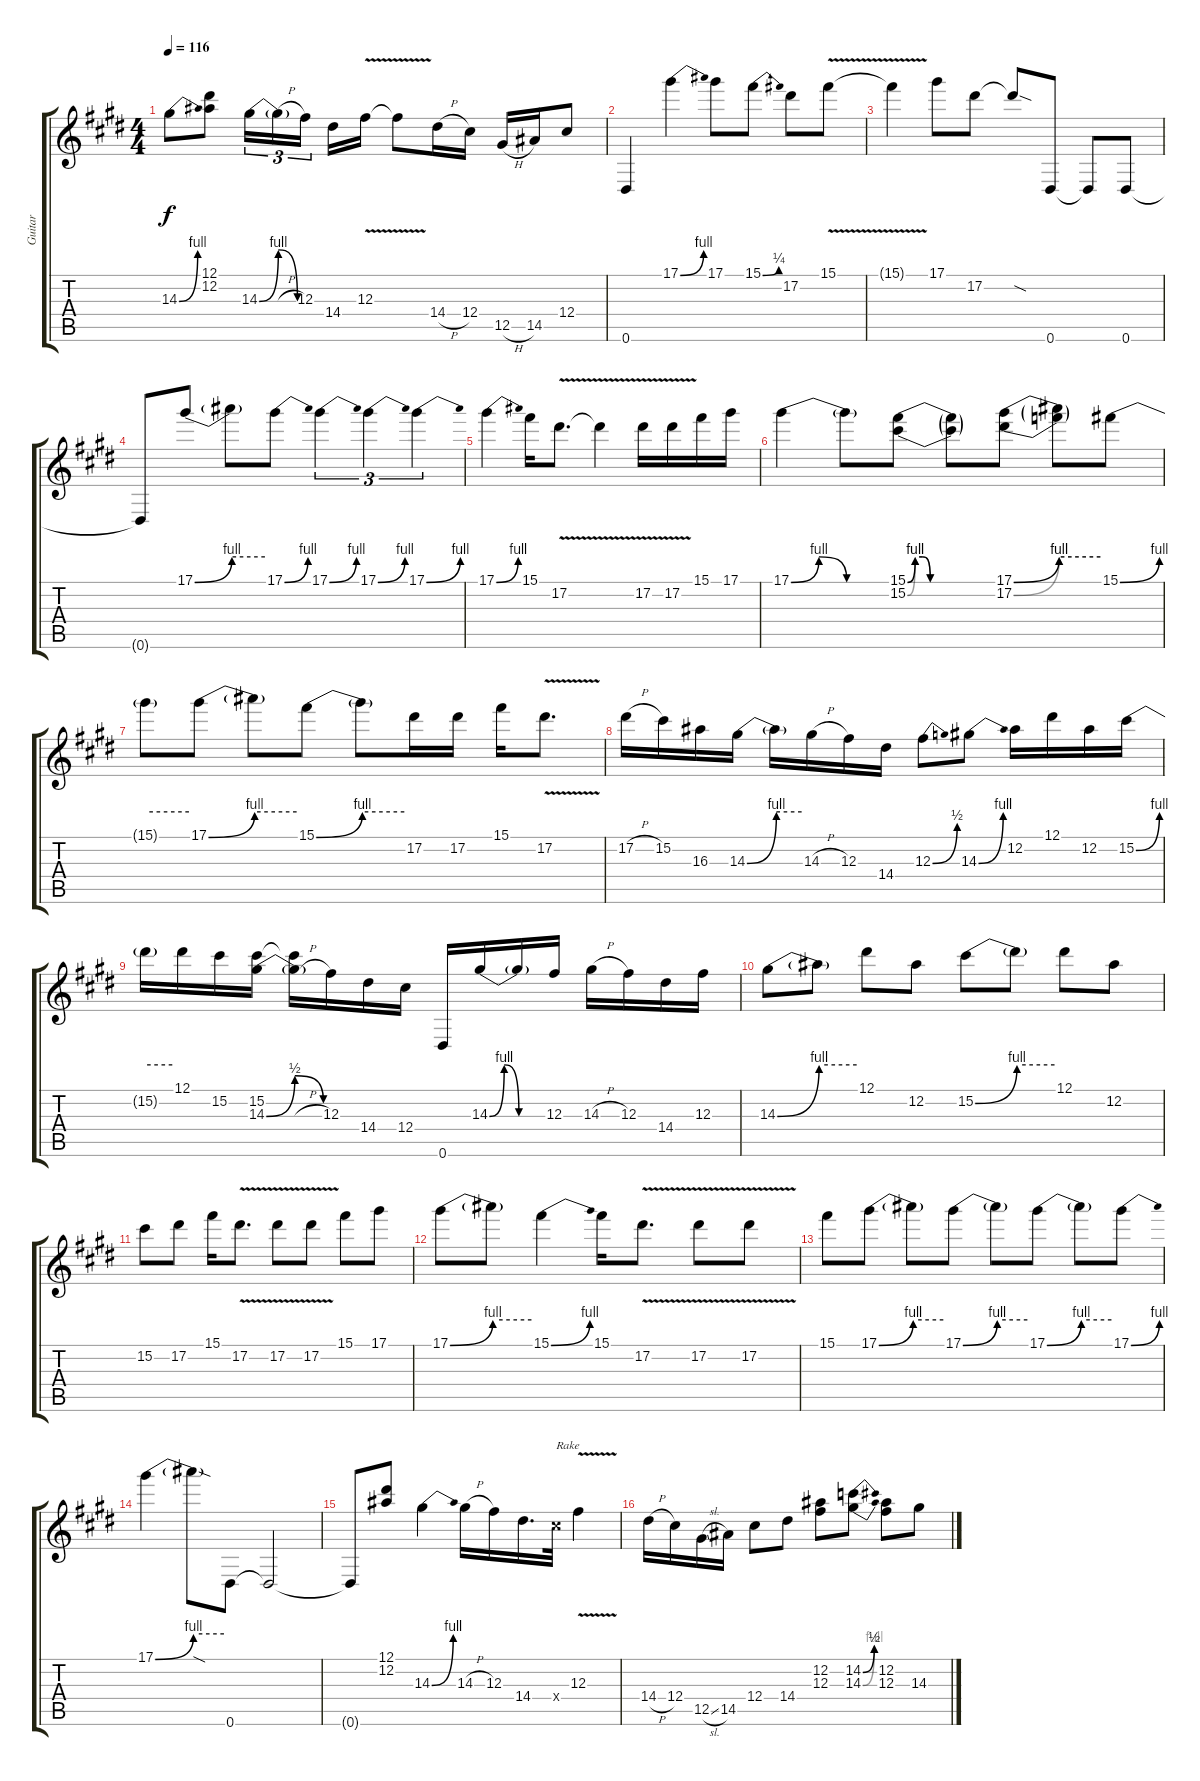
\track ("Guitar" "Guitar") {instrument distortionguitar}
\staff {score tabs}
\tuning (Eb4 Bb3 Gb3 Db3 Ab2 Eb2) {hide}
\ts (4 4)
\tempo 116
\clef g2
\ks e
14.3{be (bend 0 0 60 4)}.8{dy f} (12.1 12.2).8 14.3{be (bendrelease 0 0 30 4 30 4 60 0)}.16{tu (3 2)} 14.3{h t}.16{tu (3 2)} 12.3.16{tu (3 2) beam splitsecondary} 14.4.16 12.3{v}.16 12.3{t}.8 14.4{h}.16 12.4.16 12.5{h}.16 14.5.16 12.4.8 |
0.6.4 17.1{be (bend 0 0 60 4)}.4 17.1.8 15.1{be (bend 0 0 60 1)}.8 17.2.8 15.1{v}.8 |
15.1{t}.4 17.1.8 17.2.8 17.2{sod t}.8 0.6.8 0.6{t}.8 0.6.8 |
0.6{t}.8 17.1{be (bend 0 0 60 4)}.8 17.1{be (hold 0 4 60 4) t}.8 17.1{be (bend 0 0 60 4)}.8 17.1{be (bend 0 0 60 4)}.4{tu (3 2)} 17.1{be (bend 0 0 60 4)}.4{tu (3 2)} 17.1{be (bend 0 0 60 4)}.4{tu (3 2)} |
17.1{be (bend 0 0 60 4)}.4 15.1.16 17.2{v}.8{d} 17.2{t}.4 17.2{v}.16 17.2{v}.16 15.1.16 17.1.16 |
17.1{be (bendrelease 0 0 10 4 20 4 60 0)}.4 17.1{be (hold 0 0 60 0) t}.8 (15.1{be (custom 0 0 10 4 20 4 30 0 60 0)} 15.2{be (custom 0 0 10 4 20 4 30 0 60 0)}).8 (15.1{be (hold 0 0 60 0) t} 15.2{be (hold 0 0 60 0) t}).8 (17.1{be (bend 0 0 60 4)} 17.2{be (bend 0 0 60 4)}).8 (17.1{be (hold 0 4 60 4) t} 17.2{be (hold 0 4 60 4) t}).8 15.1{be (bend 0 0 60 4)}.8 |
15.1{be (hold 0 4 60 4) t}.8 17.1{be (bend 0 0 60 4)}.8 17.1{be (hold 0 4 60 4) t}.8 15.1{be (bend 0 0 60 4)}.8 15.1{be (hold 0 4 60 4) t}.8 17.2.16 17.2.16 15.1.16 17.2{v}.8{d} |
17.2{h}.16 15.2.16 16.3.16 14.3{be (bend 0 0 60 4)}.16 14.3{be (hold 0 4 60 4) t}.16 14.3{h}.16 12.3.16 14.4.16 12.3{be (bend 0 0 60 2)}.8 14.3{be (bend 0 0 60 4)}.8 12.2.16 12.1.16 12.2.16 15.2{be (bend 0 0 60 4)}.16 |
15.2{be (hold 0 4 60 4) t}.16 12.1.16 15.2.16 (15.2 14.3{be (bendrelease 0 0 30 2 30 2 60 0)}).16 (15.2{t} 14.3{h t}).16 12.3.16 14.4.16 12.4.16 0.6.16 14.3{be (bendrelease 0 0 30 4 30 4 60 0)}.16 14.3{be (hold 0 0 60 0) t}.16 12.3.16 14.3{h}.16 12.3.16 14.4.16 12.3.16 |
14.3{be (bend 0 0 60 4)}.8 14.3{be (hold 0 4 60 4) t}.8 12.1.8 12.2.8 15.2{be (bend 0 0 60 4)}.8 15.2{be (hold 0 4 60 4) t}.8 12.1.8 12.2.8 |
15.2.8 17.2.8 15.1.16 17.2{v}.8{d} 17.2{v}.8 17.2{v}.8 15.1.8 17.1.8 |
17.1{be (bend 0 0 60 4)}.8 17.1{be (hold 0 4 60 4) t}.8 15.1{be (bend 0 0 60 4)}.4 15.1.16 17.2{v}.8{d} 17.2{v}.8 17.2{v}.8 |
15.1.8 17.1{be (bend 0 0 60 4)}.8 17.1{be (hold 0 4 60 4) t}.8 17.1{be (bend 0 0 60 4)}.8 17.1{be (hold 0 4 60 4) t}.8 17.1{be (bend 0 0 60 4)}.8 17.1{be (hold 0 4 60 4) t}.8 17.1{be (bend 0 0 60 4)}.8 |
17.1{be (bend 0 0 60 4)}.4 17.1{be (hold 0 4 60 4) sod t}.8 0.6.8 0.6{t}.2 |
0.6{t}.8 (12.1 12.2).8 14.3{be (bend 0 0 60 4)}.4 14.3{h}.16 12.3.16 14.4.16{d} 12.4{x}.32{txt "Rake"} 12.3{v}.4 |
14.4{h}.16 12.4.16 12.5{sl}.16 14.5.16 12.4.8 14.4.8 (12.2 12.3).8 (14.2{be (bend 0 0 60 2)} 14.3{be (bend 0 0 60 4)}).8 (12.2 12.3).8 14.3.8
